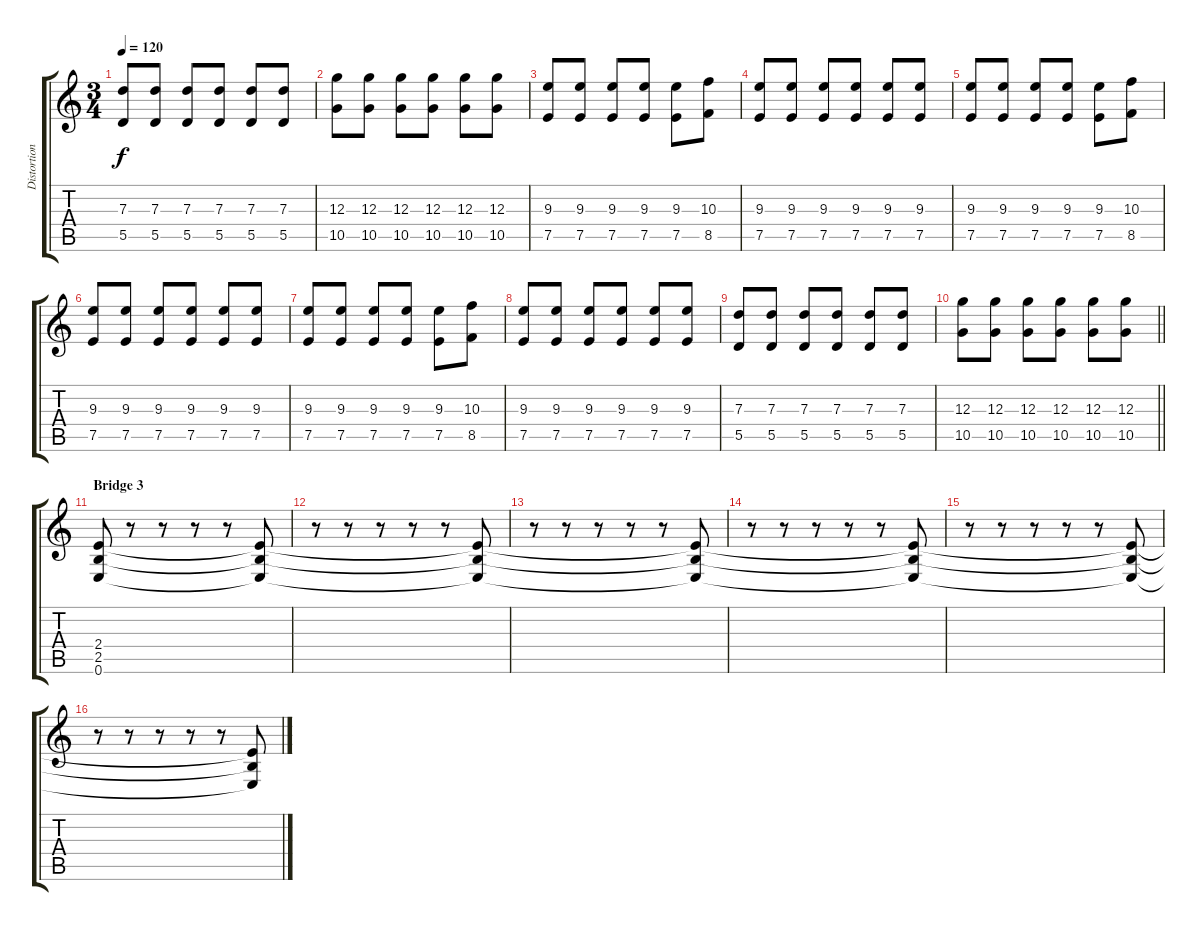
\track ("Distortion" "Distortion") {instrument distortionguitar}
\staff {score tabs}
\tuning (E4 B3 G3 D3 A2 E2) {hide}
\ts (3 4)
\tempo 120
\clef g2
\ks c
(7.3 5.5).8{dy f} (7.3 5.5).8 (7.3 5.5).8 (7.3 5.5).8 (7.3 5.5).8 (7.3 5.5).8 |
(12.3 10.5).8 (12.3 10.5).8 (12.3 10.5).8 (12.3 10.5).8 (12.3 10.5).8 (12.3 10.5).8 |
(9.3 7.5).8 (9.3 7.5).8 (9.3 7.5).8 (9.3 7.5).8 (9.3 7.5).8 (10.3 8.5).8 |
(9.3 7.5).8 (9.3 7.5).8 (9.3 7.5).8 (9.3 7.5).8 (9.3 7.5).8 (9.3 7.5).8 |
(9.3 7.5).8 (9.3 7.5).8 (9.3 7.5).8 (9.3 7.5).8 (9.3 7.5).8 (10.3 8.5).8 |
(9.3 7.5).8 (9.3 7.5).8 (9.3 7.5).8 (9.3 7.5).8 (9.3 7.5).8 (9.3 7.5).8 |
(9.3 7.5).8 (9.3 7.5).8 (9.3 7.5).8 (9.3 7.5).8 (9.3 7.5).8 (10.3 8.5).8 |
(9.3 7.5).8 (9.3 7.5).8 (9.3 7.5).8 (9.3 7.5).8 (9.3 7.5).8 (9.3 7.5).8 |
(7.3 5.5).8 (7.3 5.5).8 (7.3 5.5).8 (7.3 5.5).8 (7.3 5.5).8 (7.3 5.5).8 |
\barLineRight lightlight
(12.3 10.5).8 (12.3 10.5).8 (12.3 10.5).8 (12.3 10.5).8 (12.3 10.5).8 (12.3 10.5).8 |
\section ("" "Bridge 3")
(2.4 2.5 0.6).8 r.8 r.8 r.8 r.8 (2.4{t} 2.5{t} 0.6{t}).8 |
r.8 r.8 r.8 r.8 r.8 (2.4{t} 2.5{t} 0.6{t}).8 |
r.8 r.8 r.8 r.8 r.8 (2.4{t} 2.5{t} 0.6{t}).8 |
r.8 r.8 r.8 r.8 r.8 (2.4{t} 2.5{t} 0.6{t}).8 |
r.8 r.8 r.8 r.8 r.8 (2.4{t} 2.5{t} 0.6{t}).8 |
r.8 r.8 r.8 r.8 r.8 (2.4{t} 2.5{t} 0.6{t}).8
